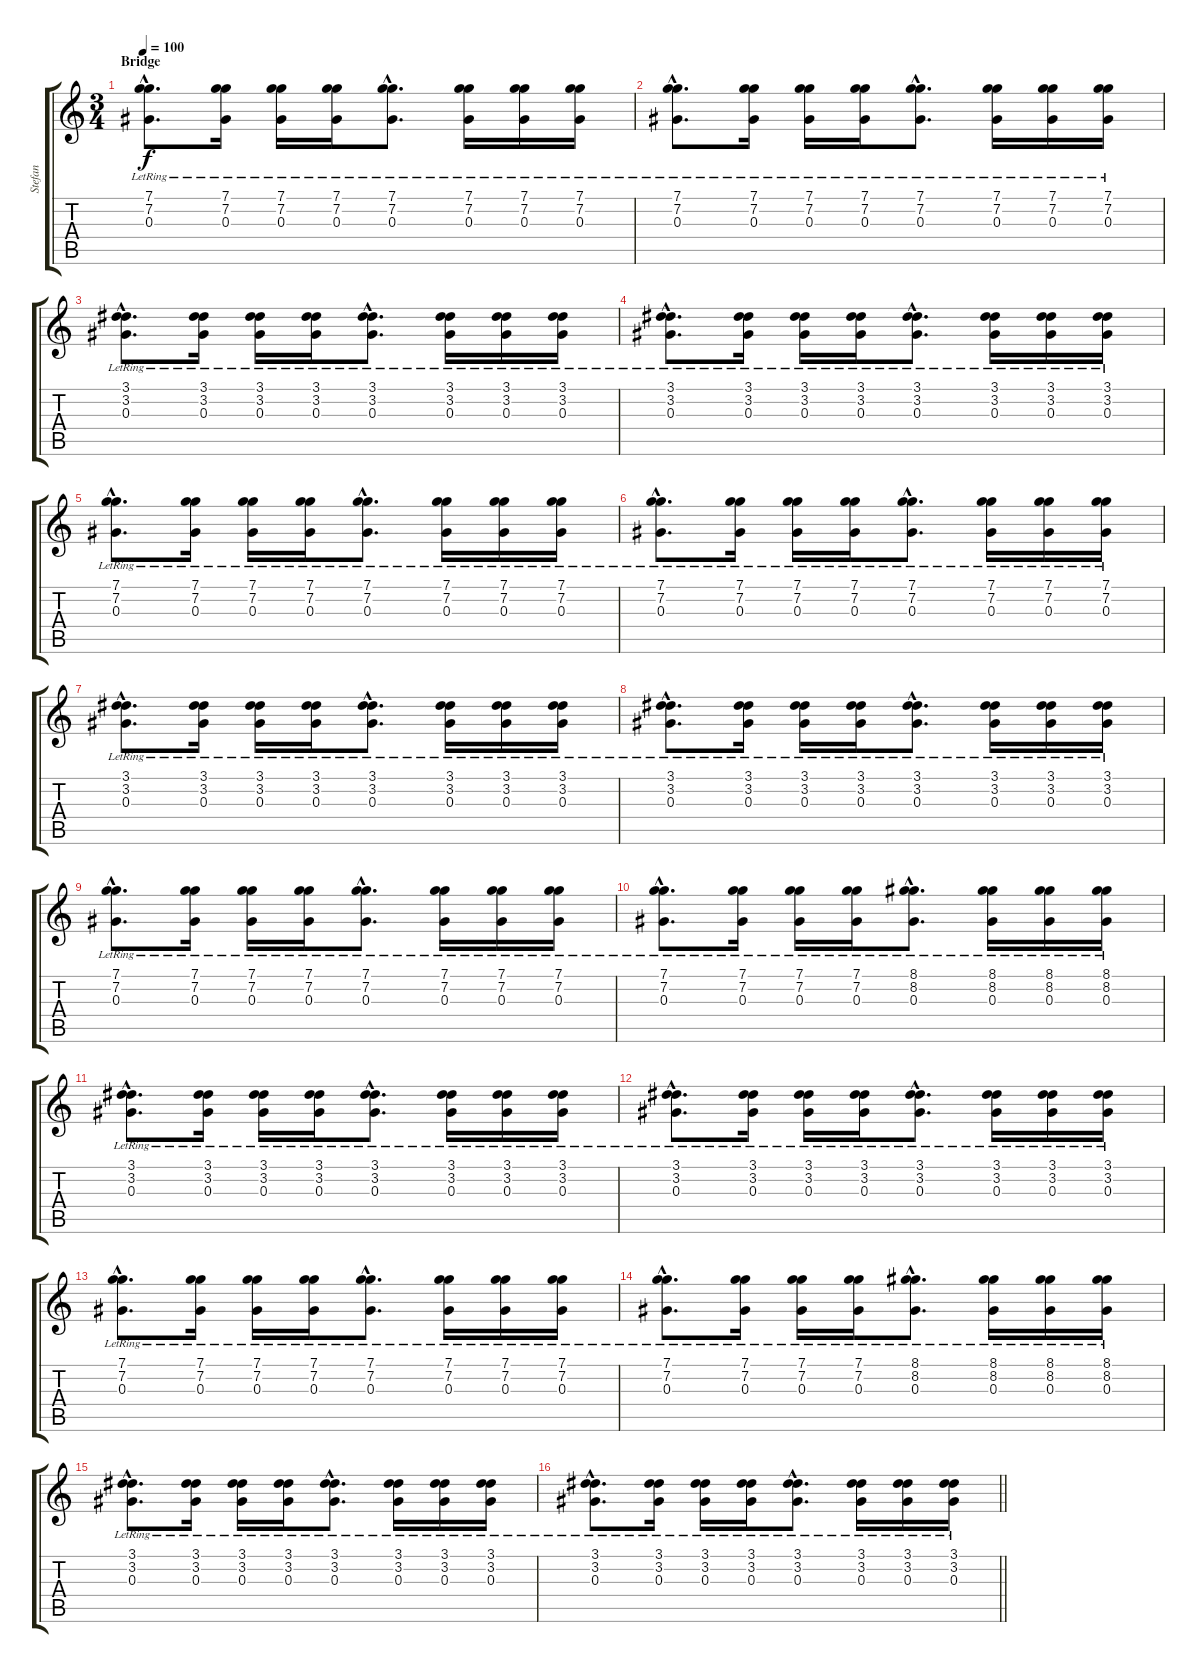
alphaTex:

\track ("Stefan" "Stefan") {instrument acousticguitarsteel}
\staff {score tabs}
\tuning (C4 C4 Ab3 Eb3 Bb2 F2) {hide}
\ts (3 4)
\section ("" "Bridge")
\tempo 100
\clef g2
\ks c
(7.1{hac lr} 7.2{hac lr} 0.3{hac lr}).8{d dy f} (7.1{lr} 7.2{lr} 0.3{lr}).16 (7.1{lr} 7.2{lr} 0.3{lr}).16 (7.1{lr} 7.2{lr} 0.3{lr}).16 (7.1{hac lr} 7.2{hac lr} 0.3{hac lr}).8{d} (7.1{lr} 7.2{lr} 0.3{lr}).16 (7.1{lr} 7.2{lr} 0.3{lr}).16 (7.1{lr} 7.2{lr} 0.3{lr}).16 |
(7.1{hac lr} 7.2{hac lr} 0.3{hac lr}).8{d} (7.1{lr} 7.2{lr} 0.3{lr}).16 (7.1{lr} 7.2{lr} 0.3{lr}).16 (7.1{lr} 7.2{lr} 0.3{lr}).16 (7.1{hac lr} 7.2{hac lr} 0.3{hac lr}).8{d} (7.1{lr} 7.2{lr} 0.3{lr}).16 (7.1{lr} 7.2{lr} 0.3{lr}).16 (7.1{lr} 7.2{lr} 0.3{lr}).16 |
(3.1{hac lr} 3.2{hac lr} 0.3{hac lr}).8{d} (3.1{lr} 3.2{lr} 0.3{lr}).16 (3.1{lr} 3.2{lr} 0.3{lr}).16 (3.1{lr} 3.2{lr} 0.3{lr}).16 (3.1{hac lr} 3.2{hac lr} 0.3{hac lr}).8{d} (3.1{lr} 3.2{lr} 0.3{lr}).16 (3.1{lr} 3.2{lr} 0.3{lr}).16 (3.1{lr} 3.2{lr} 0.3{lr}).16 |
(3.1{hac lr} 3.2{hac lr} 0.3{hac lr}).8{d} (3.1{lr} 3.2{lr} 0.3{lr}).16 (3.1{lr} 3.2{lr} 0.3{lr}).16 (3.1{lr} 3.2{lr} 0.3{lr}).16 (3.1{hac lr} 3.2{hac lr} 0.3{hac lr}).8{d} (3.1{lr} 3.2{lr} 0.3{lr}).16 (3.1{lr} 3.2{lr} 0.3{lr}).16 (3.1{lr} 3.2{lr} 0.3{lr}).16 |
(7.1{hac lr} 7.2{hac lr} 0.3{hac lr}).8{d} (7.1{lr} 7.2{lr} 0.3{lr}).16 (7.1{lr} 7.2{lr} 0.3{lr}).16 (7.1{lr} 7.2{lr} 0.3{lr}).16 (7.1{hac lr} 7.2{hac lr} 0.3{hac lr}).8{d} (7.1{lr} 7.2{lr} 0.3{lr}).16 (7.1{lr} 7.2{lr} 0.3{lr}).16 (7.1{lr} 7.2{lr} 0.3{lr}).16 |
(7.1{hac lr} 7.2{hac lr} 0.3{hac lr}).8{d} (7.1{lr} 7.2{lr} 0.3{lr}).16 (7.1{lr} 7.2{lr} 0.3{lr}).16 (7.1{lr} 7.2{lr} 0.3{lr}).16 (7.1{hac lr} 7.2{hac lr} 0.3{hac lr}).8{d} (7.1{lr} 7.2{lr} 0.3{lr}).16 (7.1{lr} 7.2{lr} 0.3{lr}).16 (7.1{lr} 7.2{lr} 0.3{lr}).16 |
(3.1{hac lr} 3.2{hac lr} 0.3{hac lr}).8{d} (3.1{lr} 3.2{lr} 0.3{lr}).16 (3.1{lr} 3.2{lr} 0.3{lr}).16 (3.1{lr} 3.2{lr} 0.3{lr}).16 (3.1{hac lr} 3.2{hac lr} 0.3{hac lr}).8{d} (3.1{lr} 3.2{lr} 0.3{lr}).16 (3.1{lr} 3.2{lr} 0.3{lr}).16 (3.1{lr} 3.2{lr} 0.3{lr}).16 |
(3.1{hac lr} 3.2{hac lr} 0.3{hac lr}).8{d} (3.1{lr} 3.2{lr} 0.3{lr}).16 (3.1{lr} 3.2{lr} 0.3{lr}).16 (3.1{lr} 3.2{lr} 0.3{lr}).16 (3.1{hac lr} 3.2{hac lr} 0.3{hac lr}).8{d} (3.1{lr} 3.2{lr} 0.3{lr}).16 (3.1{lr} 3.2{lr} 0.3{lr}).16 (3.1{lr} 3.2{lr} 0.3{lr}).16 |
(7.1{hac lr} 7.2{hac lr} 0.3{hac lr}).8{d} (7.1{lr} 7.2{lr} 0.3{lr}).16 (7.1{lr} 7.2{lr} 0.3{lr}).16 (7.1{lr} 7.2{lr} 0.3{lr}).16 (7.1{hac lr} 7.2{hac lr} 0.3{hac lr}).8{d} (7.1{lr} 7.2{lr} 0.3{lr}).16 (7.1{lr} 7.2{lr} 0.3{lr}).16 (7.1{lr} 7.2{lr} 0.3{lr}).16 |
(7.1{hac lr} 7.2{hac lr} 0.3{hac lr}).8{d} (7.1{lr} 7.2{lr} 0.3{lr}).16 (7.1{lr} 7.2{lr} 0.3{lr}).16 (7.1{lr} 7.2{lr} 0.3{lr}).16 (8.1{hac lr} 8.2{hac lr} 0.3{hac lr}).8{d} (8.1{lr} 8.2{lr} 0.3{lr}).16 (8.1{lr} 8.2{lr} 0.3{lr}).16 (8.1{lr} 8.2{lr} 0.3{lr}).16 |
(3.1{hac lr} 3.2{hac lr} 0.3{hac lr}).8{d} (3.1{lr} 3.2{lr} 0.3{lr}).16 (3.1{lr} 3.2{lr} 0.3{lr}).16 (3.1{lr} 3.2{lr} 0.3{lr}).16 (3.1{hac lr} 3.2{hac lr} 0.3{hac lr}).8{d} (3.1{lr} 3.2{lr} 0.3{lr}).16 (3.1{lr} 3.2{lr} 0.3{lr}).16 (3.1{lr} 3.2{lr} 0.3{lr}).16 |
(3.1{hac lr} 3.2{hac lr} 0.3{hac lr}).8{d} (3.1{lr} 3.2{lr} 0.3{lr}).16 (3.1{lr} 3.2{lr} 0.3{lr}).16 (3.1{lr} 3.2{lr} 0.3{lr}).16 (3.1{hac lr} 3.2{hac lr} 0.3{hac lr}).8{d} (3.1{lr} 3.2{lr} 0.3{lr}).16 (3.1{lr} 3.2{lr} 0.3{lr}).16 (3.1{lr} 3.2{lr} 0.3{lr}).16 |
(7.1{hac lr} 7.2{hac lr} 0.3{hac lr}).8{d} (7.1{lr} 7.2{lr} 0.3{lr}).16 (7.1{lr} 7.2{lr} 0.3{lr}).16 (7.1{lr} 7.2{lr} 0.3{lr}).16 (7.1{hac lr} 7.2{hac lr} 0.3{hac lr}).8{d} (7.1{lr} 7.2{lr} 0.3{lr}).16 (7.1{lr} 7.2{lr} 0.3{lr}).16 (7.1{lr} 7.2{lr} 0.3{lr}).16 |
(7.1{hac lr} 7.2{hac lr} 0.3{hac lr}).8{d} (7.1{lr} 7.2{lr} 0.3{lr}).16 (7.1{lr} 7.2{lr} 0.3{lr}).16 (7.1{lr} 7.2{lr} 0.3{lr}).16 (8.1{hac lr} 8.2{hac lr} 0.3{hac lr}).8{d} (8.1{lr} 8.2{lr} 0.3{lr}).16 (8.1{lr} 8.2{lr} 0.3{lr}).16 (8.1{lr} 8.2{lr} 0.3{lr}).16 |
(3.1{hac lr} 3.2{hac lr} 0.3{hac lr}).8{d} (3.1{lr} 3.2{lr} 0.3{lr}).16 (3.1{lr} 3.2{lr} 0.3{lr}).16 (3.1{lr} 3.2{lr} 0.3{lr}).16 (3.1{hac lr} 3.2{hac lr} 0.3{hac lr}).8{d} (3.1{lr} 3.2{lr} 0.3{lr}).16 (3.1{lr} 3.2{lr} 0.3{lr}).16 (3.1{lr} 3.2{lr} 0.3{lr}).16 |
\barLineRight lightlight
(3.1{hac lr} 3.2{hac lr} 0.3{hac lr}).8{d} (3.1{lr} 3.2{lr} 0.3{lr}).16 (3.1{lr} 3.2{lr} 0.3{lr}).16 (3.1{lr} 3.2{lr} 0.3{lr}).16 (3.1{hac lr} 3.2{hac lr} 0.3{hac lr}).8{d} (3.1{lr} 3.2{lr} 0.3{lr}).16 (3.1{lr} 3.2{lr} 0.3{lr}).16 (3.1{lr} 3.2{lr} 0.3{lr}).16
